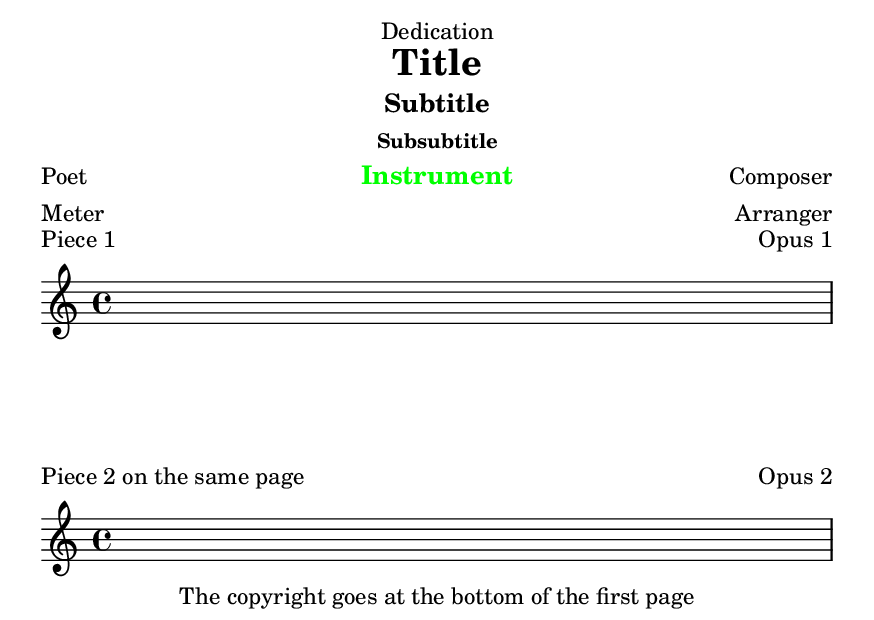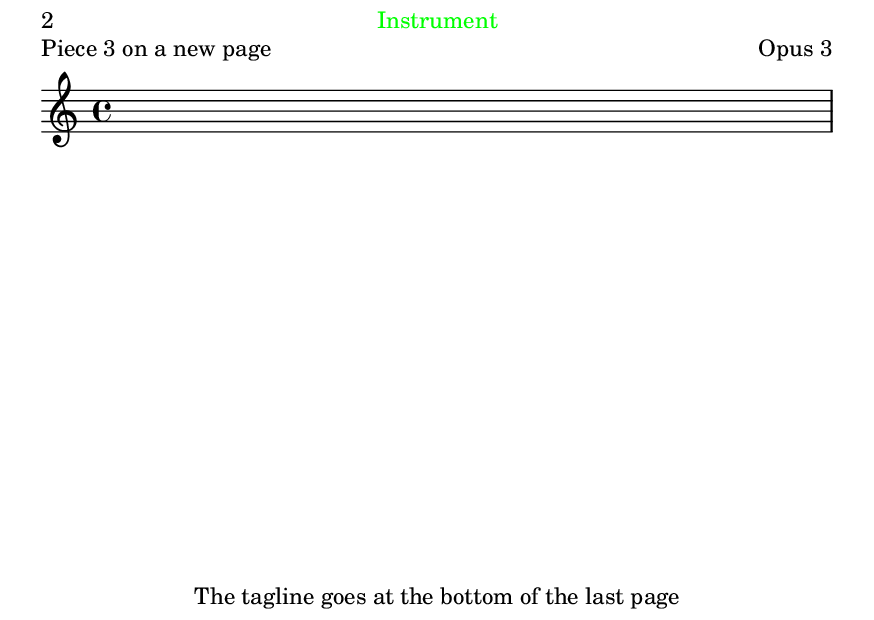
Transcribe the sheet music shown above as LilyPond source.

%% Generated by lilypond-book
%% Options: [exampleindent=10.16\mm,indent=0\mm,line-width=160\mm,noragged-right,paper-height=845.047\pt,paper-width=597.508\pt,papersize="a6landscape",quote]
\include "lilypond-book-preamble.ly"


% ****************************************************************
% Start cut-&-pastable-section
% ****************************************************************

#(ly:set-option 'eps-box-padding 3.000000)



\paper {
  #(set-paper-size "a6landscape")
  indent = 0\mm
  ragged-right = ##f
}

\layout {
  
}




% ****************************************************************
% ly snippet:
% ****************************************************************
\sourcefileline 748
\book {
  \header {
      % 以下のフィールドは中央揃えされます。
    dedication = "Dedication"
    title = "Title"
    subtitle = "Subtitle"
    subsubtitle = "Subsubtitle"
      % 以下のフィールドは 1 行に配置されます
      % フィールド "instrument" は 2 ページ以降にも表示されます
    instrument = \markup \with-color #green "Instrument"
    poet = "Poet"
    composer = "Composer"
      % 以下のフィールドは同一行の両端に配置されます
    meter = "Meter"
    arranger = "Arranger"
      % 以下のフィールドは最下段の中央に配置されます
      % tagline は最後のページの最下部に配置されます
      % copyright は最初のページの最下部に配置されます
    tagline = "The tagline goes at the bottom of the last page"
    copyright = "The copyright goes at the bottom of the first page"
  }
  \score {
    \header {
        % 以下のフィールドは同一行の両端に配置されます
      piece = "Piece 1"
      opus = "Opus 1"
    }
    { s1 }
  }
  \score {
    \header {
        % 以下のフィールドは同一行の両端に配置されます
      piece = "Piece 2 on the same page"
      opus = "Opus 2"
    }
    { s1 }
  }
  \pageBreak
  \score {
    \header {
        % 以下のフィールドは同一行の両端に配置されます
      piece = "Piece 3 on a new page"
      opus = "Opus 3"
    }
    { s1 }
  }
}


% ****************************************************************
% end ly snippet
% ****************************************************************
